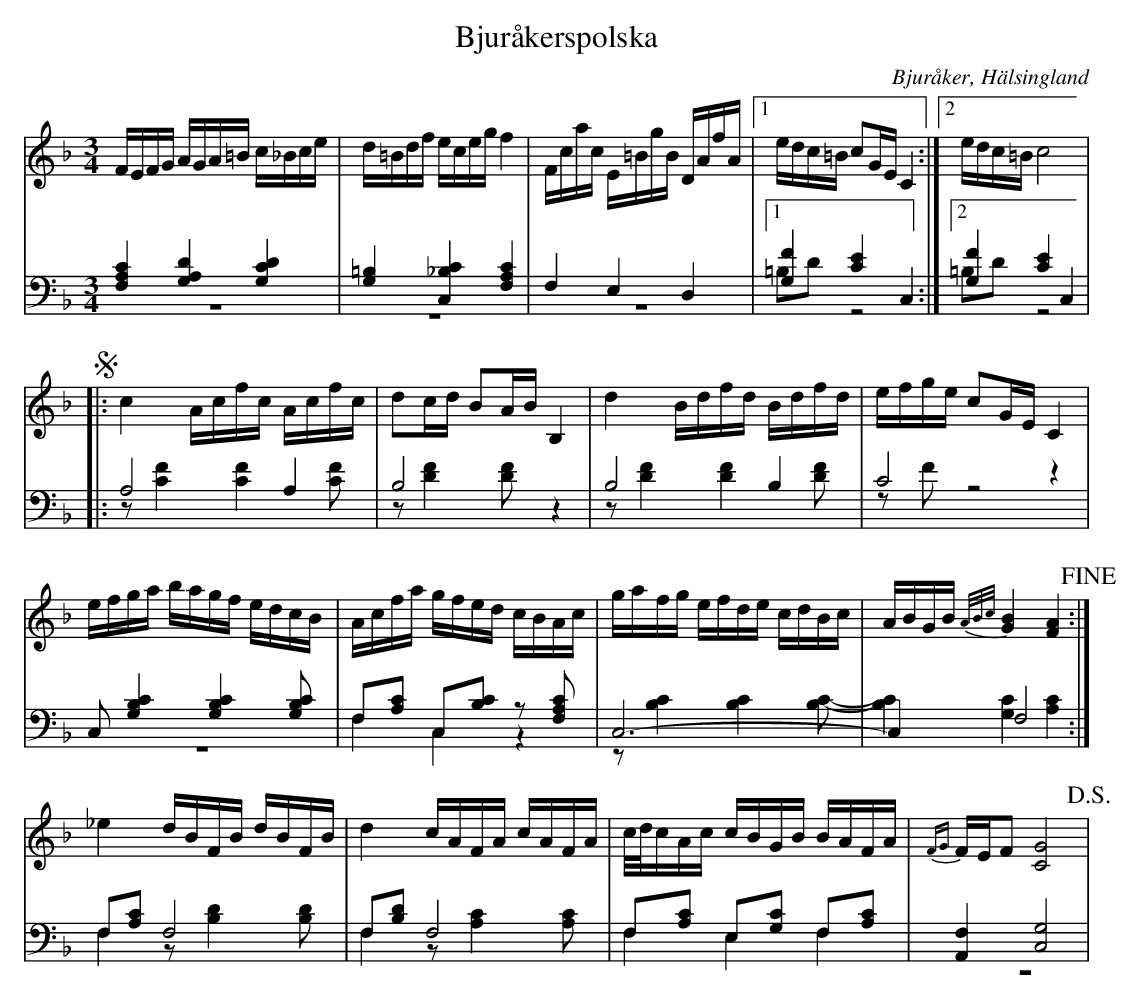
X:1
T: Bjuråkerspolska
O: Bjuråker, Hälsingland
M: 3/4
L: 1/16
K: F
V:1
V:2
V:3 merge
V:1
FEFG AGA=B c_Bce|d=Bdf eceg f4|Fcac E=BgB DAfA|1 edc=B c2GE C4:|2 edc=B c8 |
!segno! |:c4 Acfc Acfc|d2cd B2AB B,4|d4 Bdfd Bdfd|efge c2GE C4|
efga bagf edcB|Acfa gfed cBAc|gafg efde cdBc|ABGB {A/B/c/}[G4B4] [F4A4] !fine!:|
_e4 dBFB dBFB|d4 cAFA cAFA|c/d/cAc cBGB BAFA|{FG}FEF2 [C8G8] !D.S.!|
V:2 clef=bass
[F,4A,4C4] [G,4A,4D4] [G,4C4D4]|[G,4=B,4] [C,4_B,4C4] [F,4A,4C4]|F,4 E,4 D,4|1 [G,4F4] [C4E4] C,4:|2 [G,4F4] [C4E4] C,4 |
|:A,8 A,4|B,8 z4|B,8  B,4|C8 z4|
C,2 [G,4B,4C4] [G,4B,4C4] [G,2B,2C2]|F,2[A,2C2] C,2[B,2C2] z2 [F,2A,2C2]|C,12-|C,4 F,8:|
F,2[A,2C2] F,8|F,2[B,2D2] F,8|F,2[A,2C2] E,2[G,2C2] F,2[A,2C2]|[A,,4F,4] [C,8G,8] |
V:3 clef=bass
z12|z12|z12|1 =B,2D2 z8:|2 =B,2D2 z8|
|:z2 [C4F4] [C4F4] [C2F2]|z2 [D4F4] [D2F2] z4|z2 [D4F4] [D4F4] [D2F2]|z2 F2 z8|
z12|F,4 C,4 z4|z2 [B,4C4] [B,4C4] [B,2C2]-|[B,4C4] [G,4C4] [A,4C4]:|
F,4 z2 [B,4D4] [B,2D2]|F,4 z2 [A,4C4] [A,2C2]|F,4 E,4 F,4|z12|
